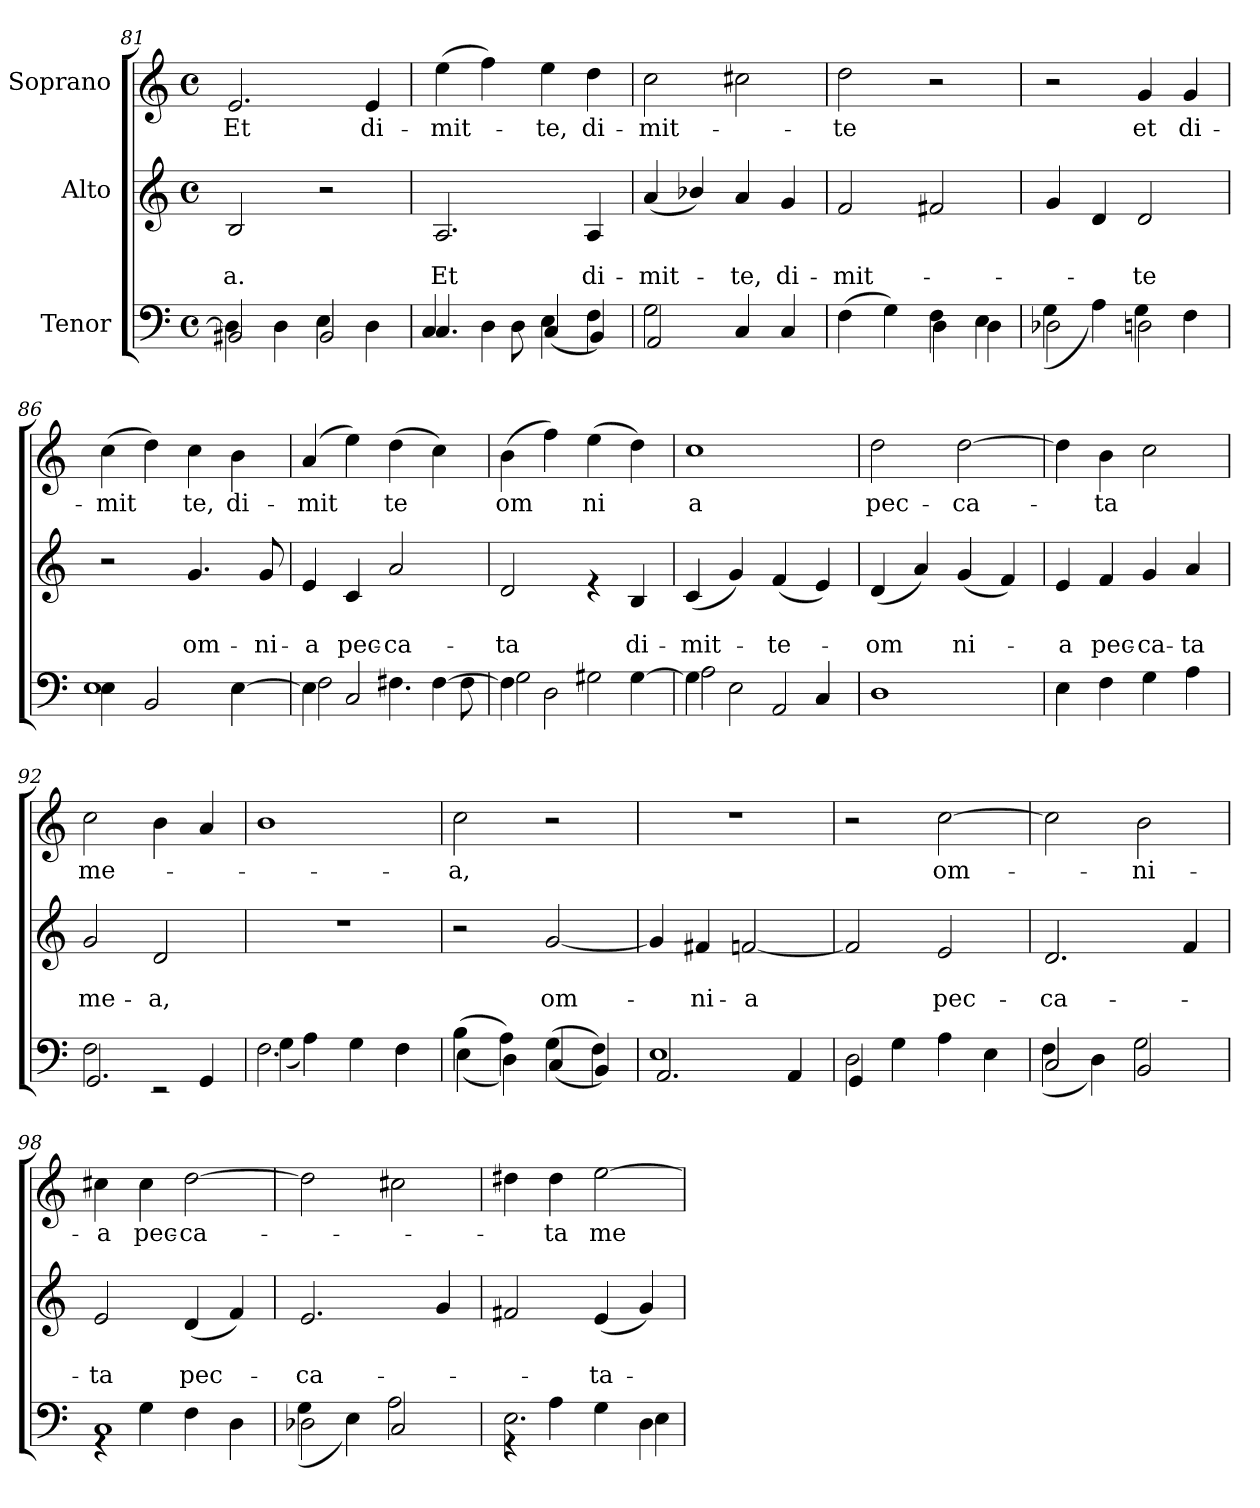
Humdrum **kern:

**kern	**kern	**text	**text	**kern	**text
*part3	*part2	*part2	*part2	*part1	*part1
*staff3	*staff2	*staff2	*staff2	*staff1	*staff1
*I"Tenor	*I"Alto	*	*	*I"Soprano	*
*clefF4	*clefG2	*	*	*clefG2	*
*k[]	*k[]	*	*	*k[]	*
*C:	*C:	*	*	*C:	*
*M4/4	*M4/4	*	*	*M4/4	*
*met(c)	*met(c)	*	*	*met(c)	*
=81	=81	=81	=81	=81	=81
*^	*	*	*	*	*
!	!	!	!	!LO:LY:b	!	!LO:LY:b
2BB#X/	4D\]	2B/	.	a.	2.e/	Et
.	4D\	.	.	.	.	.
2BB#/	4E\	2r	.	.	.	.
!	!	!	!	!	!	!LO:LY:b
.	4D\	.	.	.	4e/	di-
!!LO:LB:g=z
=82	=82	=82	=82	=82	=82	=82
!	!	!	!	!LO:LY:b	!	!LO:LY:b
4.C/	4C/	2.A/	.	Et	(>4ee\	-mit-
.	4D\	.	.	.	4ff\)	.
8D\	.	.	.	.	.	.
!	!	!	!	!	!	!LO:LY:b
4E\	(<4C/	.	.	.	4ee\	-te,
!	!	!	!	!LO:LY:b	!	!LO:LY:b
4F\	4BB/)	4A/	.	di-	4dd\	di-
=83	=83	=83	=83	=83	=83	=83
!	!	!	!	!LO:LY:b	!	!LO:LY:b
2G\	2AA/	(<4a/	.	-mit-	2cc\	-mit-
.	.	4b-X/)	.	.	.	.
!	!	!	!	!LO:LY:b	!	!
4C/	2ryy	4a/	.	-te,	2cc#X\	.
!	!	!	!	!LO:LY:b	!	!
4C/	.	4g/	.	di-	.	.
=84	=84	=84	=84	=84	=84	=84
!	!	!	!	!LO:LY:b	!	!LO:LY:b
(>4F\	2ryy	2f/	.	-mit-	2dd\	-te
4G\)	.	.	.	.	.	.
4F\	4D\	2f#X/	.	.	2r	.
4E\	4D\	.	.	.	.	.
=85	=85	=85	=85	=85	=85	=85
2D-X\	(>4G\	4g/	.	.	2r	.
.	4A\)	4d/	.	.	.	.
!	!	!	!	!LO:LY:b	!	!LO:LY:b
2Dn\	4G\	2d/	.	-te	4g/	et
!	!	!	!	!	!	!LO:LY:b
.	4F\	.	.	.	4g/	di-
=86	=86	=86	=86	=86	=86	=86
!	!	!	!	!	!	!LO:LY:b
4E\	1E	2r	.	.	(>4cc\	-mit
2BB/	.	.	.	.	4dd\)	.
!	!	!	!	!LO:LY:b	!	!LO:LY:b
.	.	4.g/	.	om-	4cc\	te,
!	!	!	!	!	!	!LO:LY:b
[>4E\	.	.	.	.	4b\	di-
!	!	!	!	!LO:LY:b	!	!
.	.	8g/	.	-ni-	.	.
=87	=87	=87	=87	=87	=87	=87
!	!	!	!	!LO:LY:b	!	!LO:LY:b
4E\]	2F\	4e/	.	-a	(<4a/	-mit
!	!	!	!	!LO:LY:b	!	!
2C/	.	4c/	.	pec-	4ee\)	.
!	!	!	!	!LO:LY:b	!	!LO:LY:b
.	4.F#X\	2a/	.	-ca-	(>4dd\	te
[>4F#\	.	.	.	.	4cc\)	.
.	8F#\	.	.	.	.	.
!!LO:LB:g=z
=88	=88	=88	=88	=88	=88	=88
!	!	!	!	!LO:LY:b	!	!LO:LY:b
4F#\]	2G\	2d/	.	-ta	(>4b\	om
2D\	.	.	.	.	4ff\)	.
!	!	!	!	!	!	!LO:LY:b
.	2G#X\	4re	.	.	(>4ee\	ni
!	!	!	!	!LO:LY:b	!	!
[>4G#\	.	4B/	.	di-	4dd\)	.
=89	=89	=89	=89	=89	=89	=89
!	!	!	!	!LO:LY:b	!	!LO:LY:b
4G#\]	2A\	(<4c/	.	-mit-	1cc	a
2E\	.	4g/)	.	.	.	.
!	!	!	!	!LO:LY:b	!	!
.	2AA/	(<4f/	.	-te-	.	.
4C/	.	4e/)	.	.	.	.
*v	*v	*	*	*	*	*
=90	=90	=90	=90	=90	=90
!	!	!	!LO:LY:b	!	!LO:LY:b
1D	(<4d/	.	-om	2dd\	pec-
.	4a/)	.	.	.	.
!	!	!	!LO:LY:b	!	!LO:LY:b
.	(<4g/	.	ni-	[>2dd\	-ca-
.	4f/)	.	.	.	.
=91	=91	=91	=91	=91	=91
!	!	!	!LO:LY:b	!	!
4E\	4e/	.	-a	4dd\]	.
!	!	!	!LO:LY:b	!	!LO:LY:b
4F\	4f/	.	pec-	4b\	-ta
!	!	!	!LO:LY:b	!	!
4G\	4g/	.	-ca-	2cc\	.
!	!	!	!LO:LY:b	!	!
4A\	4a/	.	-ta	.	.
=92	=92	=92	=92	=92	=92
*^	*	*	*	*	*
!	!	!	!	!LO:LY:b	!	!LO:LY:b
2F\	2.GG/	2g/	.	me-	2cc\	me-
!	!	!	!	!LO:LY:b	!	!
2rEE	.	2d/	.	-a,	4b\	.
.	4GG/	.	.	.	4a/	.
=93	=93	=93	=93	=93	=93	=93
2.F\	(>4G\	1r	.	.	1b	.
.	4A\)	.	.	.	.	.
.	4G\	.	.	.	.	.
4F\	4F\	.	.	.	.	.
!!LO:LB:g=z
=94	=94	=94	=94	=94	=94	=94
!	!	!	!	!	!	!LO:LY:b
(>4B\	(>4E\	2r	.	.	2cc\	-a,
4A\)	4D\)	.	.	.	.	.
!	!	!	!	!LO:LY:b	!	!
(>4G\	(<4C/	[<2g/	.	om-	2r	.
4F\)	4BB/)	.	.	.	.	.
=95	=95	=95	=95	=95	=95	=95
1E	2.AA/	4g/]	.	.	1r	.
!	!	!	!	!LO:LY:b	!	!
.	.	4f#X/	.	-ni-	.	.
!	!	!	!	!LO:LY:b	!	!
.	.	[<2fn/	.	-a	.	.
.	4AA/	.	.	.	.	.
=96	=96	=96	=96	=96	=96	=96
2D\	4GG/	2f/]	.	.	2r	.
.	4G\	.	.	.	.	.
!	!	!	!	!LO:LY:b	!	!LO:LY:b
2ryy	4A\	2e/	.	pec-	[>2cc\	om-
.	4E\	.	.	.	.	.
=97	=97	=97	=97	=97	=97	=97
!	!	!	!	!LO:LY:b	!	!
2C/	(>4F\	2.d/	.	-ca-	2cc\]	.
.	4D\)	.	.	.	.	.
!	!	!	!	!	!	!LO:LY:b
2BB/	2G\	.	.	.	2b\	-ni-
.	.	4f/	.	.	.	.
=98	=98	=98	=98	=98	=98	=98
!	!	!	!	!LO:LY:b	!	!LO:LY:b
1C	4rGG	2e/	.	-ta	4cc#X\	-a
!	!	!	!	!	!	!LO:LY:b
.	4G\	.	.	.	4cc#\	pec-
!	!	!	!	!LO:LY:b	!	!LO:LY:b
.	4F\	(<4d/	.	pec-	[>2dd\	-ca-
.	4D\	4f/)	.	.	.	.
=99	=99	=99	=99	=99	=99	=99
!	!	!	!	!LO:LY:b	!	!
2D-X\	(>4G\	2.e/	.	-ca-	2dd\]	.
.	4E\)	.	.	.	.	.
2C/	2A\	.	.	.	2cc#X\	.
.	.	4g/	.	.	.	.
!!LO:LB:g=z
=100	=100	=100	=100	=100	=100	=100
2.E\	4rGG	2f#X/	.	.	4dd#X\	.
!	!	!	!	!	!	!LO:LY:b
.	4A\	.	.	.	4dd#\	-ta
!	!	!	!	!LO:LY:b	!	!LO:LY:b
.	4G\	(<4e/	.	-ta-	[>2ee\	me-
4D\	4E\	4g/)	.	.	.	.
*v	*v	*	*	*	*	*
=	=	=	=	=	=
*-	*-	*-	*-	*-	*-
